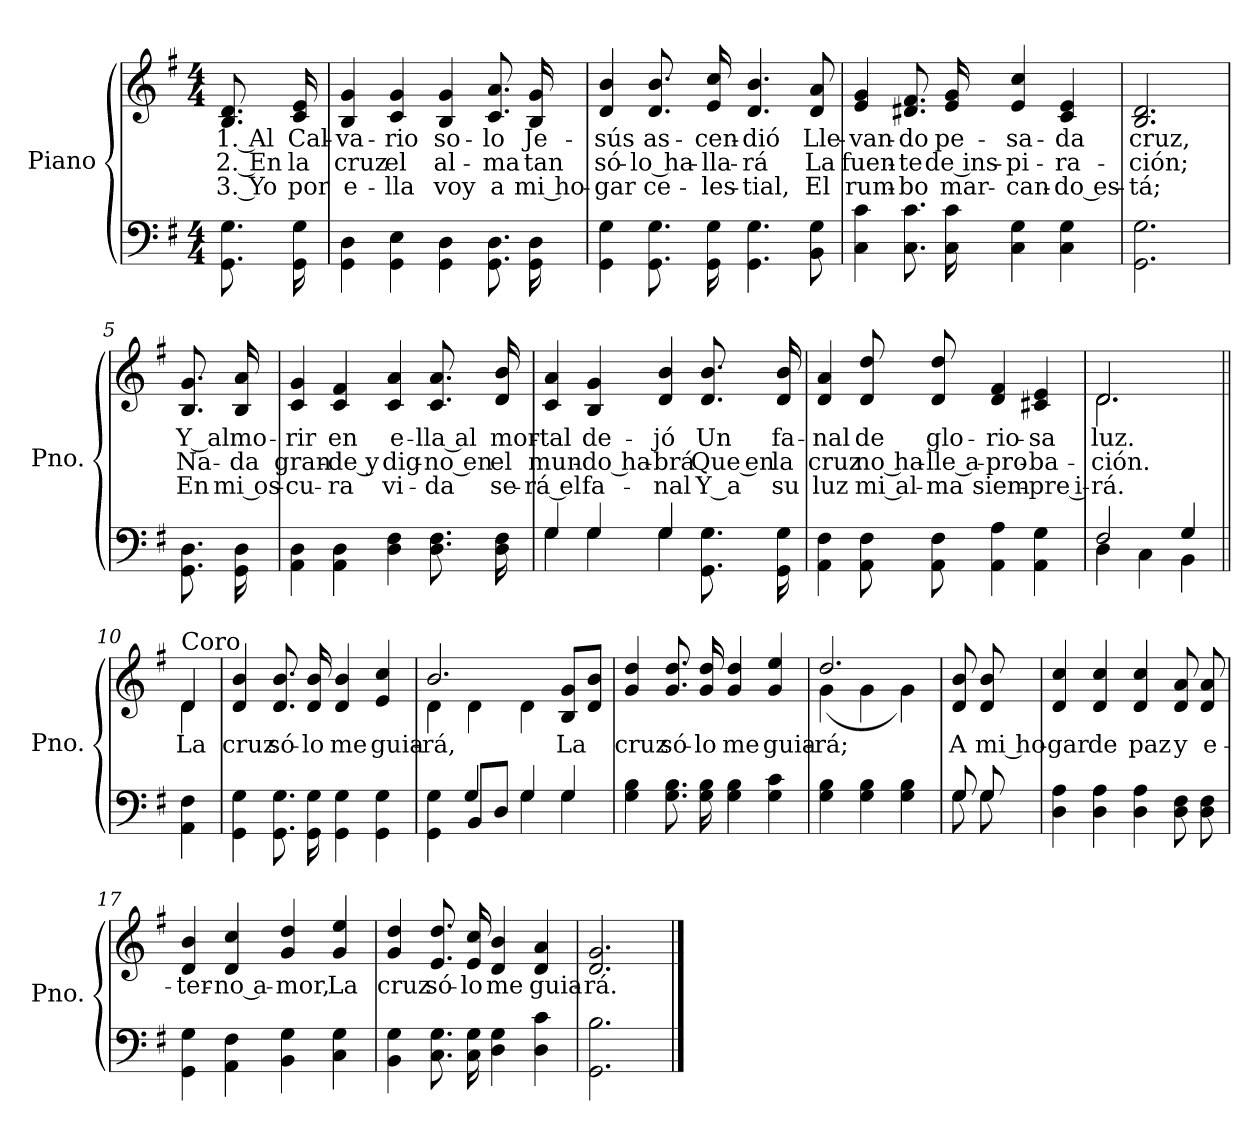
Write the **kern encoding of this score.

**kern	**kern	**text	**text	**text
*part1	*part1	*part1	*part1	*part1
*staff2	*staff1	*staff1	*staff1	*staff1
*I"Piano	*	*	*	*
*I'Pno.	*	*	*	*
*stria5	*stria5	*	*	*
*clefF4	*clefG2	*	*	*
*k[f#]	*k[f#]	*	*	*
*M4/4	*M4/4	*	*	*
=	=	=	=	=
8.GG\ 8.G\	8.B/ 8.d/	1. Al	2. En	3. Yo
16GG\ 16G\	16c/ 16e/	Cal-	la	por
=1	=1	=1	=1	=1
4GG\ 4D\	4B/ 4g/	-va-	cruz	e-
4GG\ 4E\	4c/ 4g/	-rio	el	-lla
4GG\ 4D\	4B/ 4g/	so-	al-	voy
8.GG\ 8.D\	8.c/ 8.a/	-lo	-ma	a
16GG\ 16D\	16B/ 16g/	Je-	tan	mi ho-
=2	=2	=2	=2	=2
4GG\ 4G\	4d/ 4b/	-sús	só-	-gar
8.GG\ 8.G\	8.d/ 8.b/	as-	-lo ha-	ce-
16GG\ 16G\	16e/ 16cc/	-cen-	-lla-	-les-
4.GG\ 4.G\	4.d/ 4.b/	-dió	-rá	-tial,
8BB\ 8G\	8d/ 8a/	Lle-	La	El
=3	=3	=3	=3	=3
4C\ 4c\	4e/ 4g/	-van-	fuen-	rum-
8.C\ 8.c\	8.d#X/ 8.f#/	-do	-te	-bo
16C\ 16c\	16e/ 16g/	pe-	de ins-	mar-
4C\ 4G\	4e/ 4cc/	-sa-	-pi-	-can-
4C\ 4G\	4c/ 4e/	-da	-ra-	-do es-
=4	=4	=4	=4	=4
2.GG\ 2.G\	2.B/ 2.d/	cruz,	-ción;	-tá;
!!LO:LB:g=z
=5	=5	=5	=5	=5
8.GG\ 8.D\	8.B/ 8.g/	Y al	Na-	En
16GG\ 16D\	16B/ 16a/	mo-	-da	mi os-
=6	=6	=6	=6	=6
4AA\ 4D\	4c/ 4g/	-rir	gran-	-cu-
4AA\ 4D\	4c/ 4f#/	en	-de y	-ra
4D\ 4F#\	4c/ 4a/	e-	dig-	vi-
8.D\ 8.F#\	8.c/ 8.a/	-lla al	-no en	-da
16D\ 16F#\	16d/ 16b/	mor-	el	se-
=7	=7	=7	=7	=7
*^	*	*	*	*
4G/	4G\	4c/ 4a/	-tal	mun-	-rá el
4G/	4G\	4B/ 4g/	de-	-do ha-	fa-
4G/	4G\	4d/ 4b/	-jó	-brá	-nal
8.GG\ 8.G\	4ryy	8.d/ 8.b/	Un	Que en	Y a
16GG\ 16G\	.	16d/ 16b/	fa-	la	su
*v	*v	*	*	*	*
=8	=8	=8	=8	=8
4AA\ 4F#\	4d/ 4a/	-nal	cruz	luz
8AA\ 8F#\	8d/ 8dd/	de	no ha-	mi al-
8AA\ 8F#\	8d/ 8dd/	glo-	-lle a-	-ma
4AA\ 4A\	4d/ 4f#/	-rio-	-pro-	siem-
4AA\ 4G\	4c#X/ 4e/	-sa	-ba-	-pre i-
=9	=9	=9	=9	=9
*^	*^	*	*	*
4D\	2F#/	2.d/	2.d\	luz.	-ción.	-rá.
4C\	.	.	.	.	.	.
4G/	4BB\	.	.	.	.	.
!!LO:LB:g=z	!!
=10||	=10||	=10||	=10||	=10||	=10||	=10||
!	!	!LO:TX:a:t=Coro	!	!	!	!
*v	*v	*	*	*	*	*
4AA\ 4F#\	4d/	4d\	La	.	.
*	*v	*v	*	*	*
=11	=11	=11	=11	=11
4GG\ 4G\	4d/ 4b/	cruz	.	.
8.GG\ 8.G\	8.d/ 8.b/	só-	.	.
16GG\ 16G\	16d/ 16b/	-lo	.	.
4GG\ 4G\	4d/ 4b/	me	.	.
4GG\ 4G\	4e/ 4cc/	guia-	.	.
=12	=12	=12	=12	=12
*^	*^	*	*	*
4GG\ 4G\	4ryy	2.b/	4d\	-rá,	.	.
8BB/L	4G/	.	4d\	.	.	.
8D/J	.	.	.	.	.	.
4G/	4G\	.	4d\	.	.	.
4G/	4G\	8B/ 8g/L	4ryy	La	.	.
.	.	8d/ 8b/J	.	.	.	.
*v	*v	*	*	*	*	*
*	*v	*v	*	*	*
=13	=13	=13	=13	=13
4G\ 4B\	4g/ 4dd/	cruz	.	.
8.G\ 8.B\	8.g/ 8.dd/	só-	.	.
16G\ 16B\	16g/ 16dd/	-lo	.	.
4G\ 4B\	4g/ 4dd/	me	.	.
4G\ 4c\	4g/ 4ee/	guia-	.	.
=14	=14	=14	=14	=14
*	*^	*	*	*
4G\ 4B\	2.dd/	(4g\	-rá;	.	.
4G\ 4B\	.	4g\	.	.	.
4G\ 4B\	.	4g\)	.	.	.
*	*v	*v	*	*	*
!!LO:LB:g=z
=15	=15	=15	=15	=15
*^	*	*	*	*
8G/	8G\	8d/ 8b/	A	.	.
8G/	8G\	8d/ 8b/	mi ho-	.	.
*v	*v	*	*	*	*
=16	=16	=16	=16	=16
4D\ 4A\	4d/ 4cc/	-gar	.	.
4D\ 4A\	4d/ 4cc/	de	.	.
4D\ 4A\	4d/ 4cc/	paz	.	.
8D\ 8F#\	8d/ 8a/	y	.	.
8D\ 8F#\	8d/ 8a/	e-	.	.
=17	=17	=17	=17	=17
4GG\ 4G\	4d/ 4b/	-ter-	.	.
4AA\ 4F#\	4d/ 4cc/	-no a-	.	.
4BB\ 4G\	4g/ 4dd/	-mor,	.	.
4C\ 4G\	4g/ 4ee/	La	.	.
=18	=18	=18	=18	=18
4BB\ 4G\	4g/ 4dd/	cruz	.	.
8.C\ 8.G\	8.e/ 8.dd/	só-	.	.
16C\ 16G\	16e/ 16cc/	-lo	.	.
4D\ 4G\	4d/ 4b/	me	.	.
4D\ 4c\	4d/ 4a/	guia-	.	.
=19	=19	=19	=19	=19
2.GG\ 2.B\	2.d/ 2.g/	-rá.	.	.
==	==	==	==	==
*-	*-	*-	*-	*-
